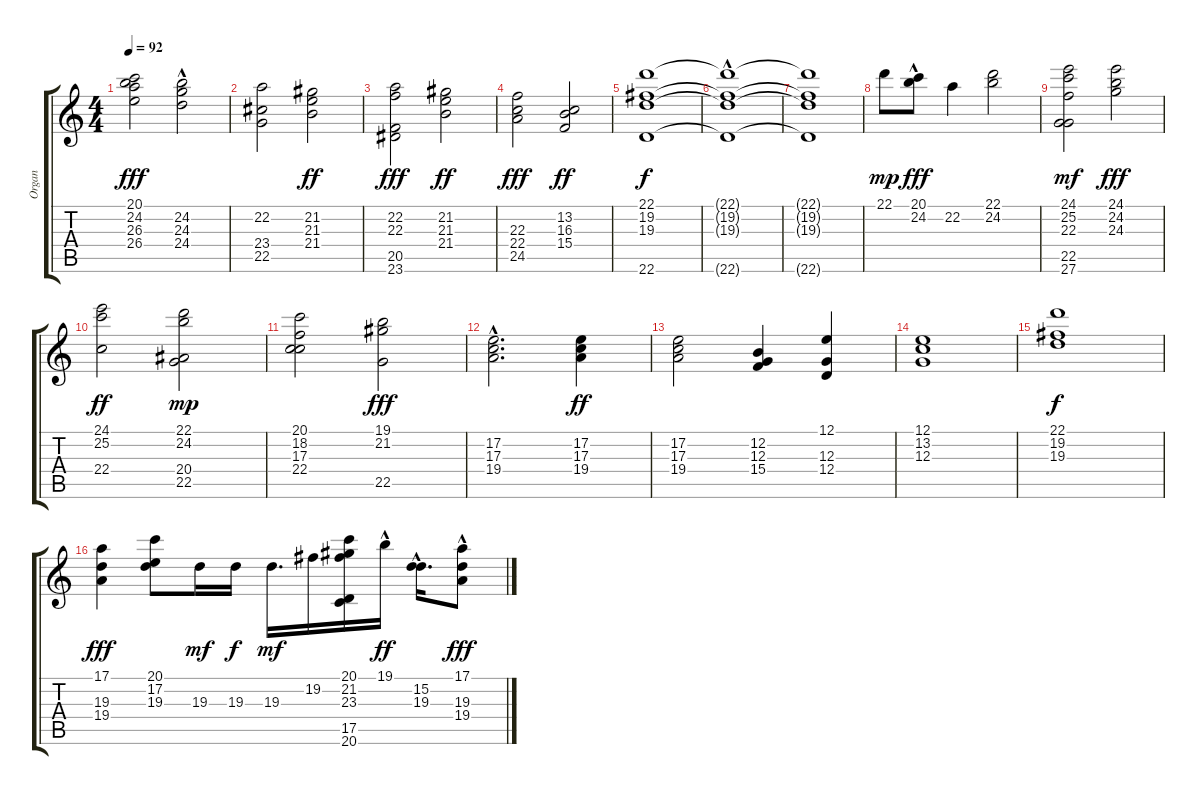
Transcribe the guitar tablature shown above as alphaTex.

\track ("Organ " "Organ ") {instrument rockorgan}
\staff {score tabs}
\tuning (E4 B3 G3 D3 A2 E2) {hide}
\ts (4 4)
\tempo 92
\clef g2
\ks c
(20.1 24.2 26.3 26.4).2{dy fff} (24.2 24.3{hac} 24.4{hac}).2 |
(22.2 23.4 22.5).2 (21.2 21.3 21.4).2{dy ff} |
(22.2 22.3 20.5 23.6).2{dy fff} (21.2 21.3 21.4).2{dy ff} |
(22.3 22.4 24.5).2{dy fff} (13.2 16.3 15.4).2{dy ff} |
(22.1 19.2 19.3 22.6).1{dy f} |
(22.1{hac t} 19.2{hac t} 19.3{hac t} 22.6{t}).1 |
(22.1{t} 19.2{t} 19.3{t} 22.6{t}).1 |
22.1.8{dy mp} (20.1 24.2{hac}).8{dy fff} 22.2.4 (22.1 24.2).2 |
(24.1 25.2 22.3 22.5 27.6).2{dy mf} (24.1 24.2 24.3).2{dy fff} |
(24.1 25.2 22.4).2{dy ff} (22.1 24.2 20.4 22.5).2{dy mp} |
(20.1 18.2 17.3 22.4).2 (19.1 21.2 22.5).2{dy fff} |
(17.2{hac} 17.3{hac} 19.4{hac}).2{d} (17.2 17.3 19.4).4{dy ff} |
(17.2 17.3 19.4).2 (12.2 12.3 15.4).4 (12.1 12.3 12.4).4 |
(12.1 13.2 12.3).1 |
(22.1 19.2 19.3).1{dy f} |
(17.1 19.3 19.4).4{dy fff} (20.1 17.2 19.3).8 19.3.16{dy mf} 19.3.16{dy f} 19.3.16{d dy mf} 19.2.16 (20.1 21.2 23.3 17.5 20.6).16 19.1{hac}.16{dy ff} (15.2{hac} 19.3{hac}).16{d} (17.1 19.3{hac} 19.4{hac}).8{dy fff}
